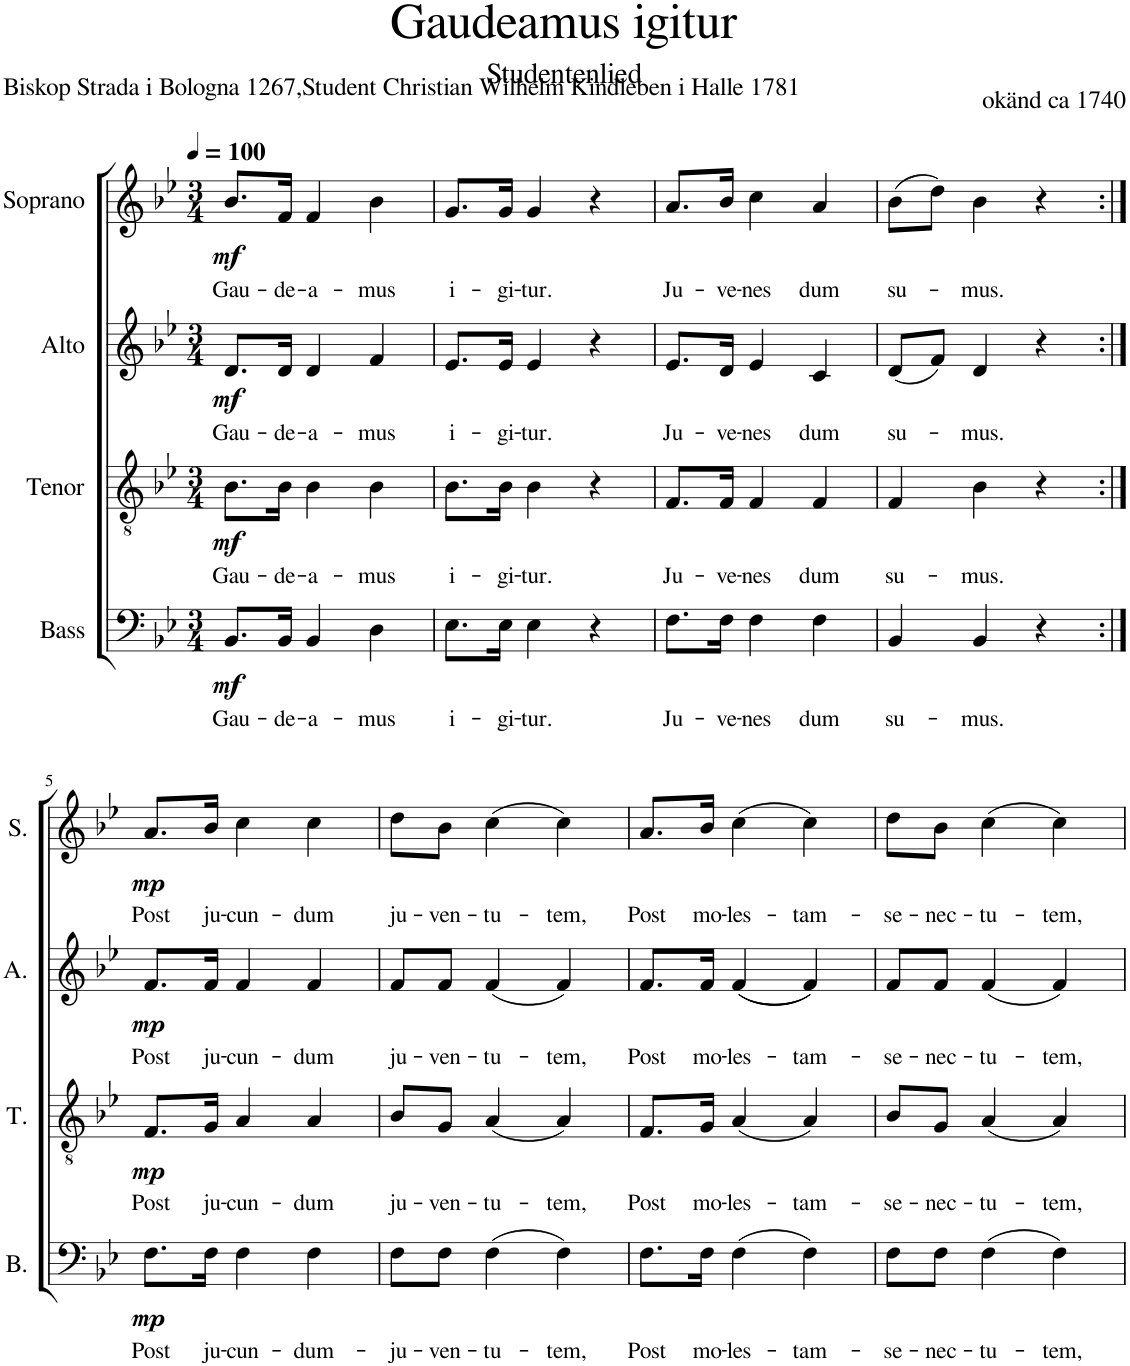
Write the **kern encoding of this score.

**kern	**text	**dynam	**kern	**text	**dynam	**kern	**text	**dynam	**kern	**text	**dynam
*part4	*part4	*part4	*part3	*part3	*part3	*part2	*part2	*part2	*part1	*part1	*part1
*staff4	*staff4	*staff4	*staff3	*staff3	*staff3	*staff2	*staff2	*staff2	*staff1	*staff1	*staff1
*I"Bass	*	*	*I"Tenor	*	*	*I"Alto	*	*	*I"Soprano	*	*
*I'B.	*	*	*I'T.	*	*	*I'A.	*	*	*I'S.	*	*
*clefF4	*	*	*clefGv2	*	*	*clefG2	*	*	*clefG2	*	*
*k[b-e-]	*	*	*k[b-e-]	*	*	*k[b-e-]	*	*	*k[b-e-]	*	*
*M3/4	*	*	*M3/4	*	*	*M3/4	*	*	*M3/4	*	*
*MM100	*	*	*MM100	*	*	*MM100	*	*	*MM100	*	*
=1	=1	=1	=1	=1	=1	=1	=1	=1	=1	=1	=1
!	!LO:LY:b	!LO:DY:b	!	!LO:LY:b	!LO:DY:b	!	!LO:LY:b	!LO:DY:b	!	!LO:LY:b	!LO:DY:b
8.BB-/L	Gau-	mf	8.B-\L	Gau-	mf	8.d/L	Gau-	mf	8.b-/L	Gau-	mf
!	!LO:LY:b	!	!	!LO:LY:b	!	!	!LO:LY:b	!	!	!LO:LY:b	!
16BB-/Jk	-de-	.	16B-\Jk	-de-	.	16d/Jk	-de-	.	16f/Jk	-de-	.
!	!LO:LY:b	!	!	!LO:LY:b	!	!	!LO:LY:b	!	!	!LO:LY:b	!
4BB-/	-a-	.	4B-\	-a-	.	4d/	-a-	.	4f/	-a-	.
!	!LO:LY:b	!	!	!LO:LY:b	!	!	!LO:LY:b	!	!	!LO:LY:b	!
4D\	-mus	.	4B-\	-mus	.	4f/	-mus	.	4b-\	-mus	.
=2	=2	=2	=2	=2	=2	=2	=2	=2	=2	=2	=2
!	!LO:LY:b	!	!	!LO:LY:b	!	!	!LO:LY:b	!	!	!LO:LY:b	!
8.E-\L	i-	.	8.B-\L	i-	.	8.e-/L	i-	.	8.g/L	i-	.
!	!LO:LY:b	!	!	!LO:LY:b	!	!	!LO:LY:b	!	!	!LO:LY:b	!
16E-\Jk	-gi-	.	16B-\Jk	-gi-	.	16e-/Jk	-gi-	.	16g/Jk	-gi-	.
!	!LO:LY:b	!	!	!LO:LY:b	!	!	!LO:LY:b	!	!	!LO:LY:b	!
4E-\	-tur.	.	4B-\	-tur.	.	4e-/	-tur.	.	4g/	-tur.	.
4r	.	.	4r	.	.	4r	.	.	4r	.	.
=3	=3	=3	=3	=3	=3	=3	=3	=3	=3	=3	=3
!	!LO:LY:b	!	!	!LO:LY:b	!	!	!LO:LY:b	!	!	!LO:LY:b	!
8.F\L	Ju-	.	8.F/L	Ju-	.	8.e-/L	Ju-	.	8.a/L	Ju-	.
!	!LO:LY:b	!	!	!LO:LY:b	!	!	!LO:LY:b	!	!	!LO:LY:b	!
16F\Jk	-ve-	.	16F/Jk	-ve-	.	16d/Jk	-ve-	.	16b-/Jk	-ve-	.
!	!LO:LY:b	!	!	!LO:LY:b	!	!	!LO:LY:b	!	!	!LO:LY:b	!
4F\	-nes	.	4F/	-nes	.	4e-/	-nes	.	4cc\	-nes	.
!	!LO:LY:b	!	!	!LO:LY:b	!	!	!LO:LY:b	!	!	!LO:LY:b	!
4F\	dum	.	4F/	dum	.	4c/	dum	.	4a/	dum	.
=4	=4	=4	=4	=4	=4	=4	=4	=4	=4	=4	=4
!	!LO:LY:b	!	!	!LO:LY:b	!	!	!LO:LY:b	!	!	!LO:LY:b	!
4BB-/	su-	.	4F/	su-	.	(8d/L	su-	.	(8b-\L	su-	.
.	.	.	.	.	.	8f/J)	.	.	8dd\J)	.	.
!	!LO:LY:b	!	!	!LO:LY:b	!	!	!LO:LY:b	!	!	!LO:LY:b	!
4BB-/	-mus.	.	4B-\	-mus.	.	4d/	-mus.	.	4b-\	-mus.	.
4r	.	.	4r	.	.	4r	.	.	4r	.	.
!!LO:LB:g=z
=5:|!	=5:|!	=5:|!	=5:|!	=5:|!	=5:|!	=5:|!	=5:|!	=5:|!	=5:|!	=5:|!	=5:|!
!	!LO:LY:b	!LO:DY:b	!	!LO:LY:b	!LO:DY:b	!	!LO:LY:b	!LO:DY:b	!	!LO:LY:b	!LO:DY:b
8.F\L	Post	mp	8.F/L	Post	mp	8.f/L	Post	mp	8.a/L	Post	mp
!	!LO:LY:b	!	!	!LO:LY:b	!	!	!LO:LY:b	!	!	!LO:LY:b	!
16F\Jk	ju-	.	16G/Jk	ju-	.	16f/Jk	ju-	.	16b-/Jk	ju-	.
!	!LO:LY:b	!	!	!LO:LY:b	!	!	!LO:LY:b	!	!	!LO:LY:b	!
4F\	-cun-	.	4A/	-cun-	.	4f/	-cun-	.	4cc\	-cun-	.
!	!LO:LY:b	!	!	!LO:LY:b	!	!	!LO:LY:b	!	!	!LO:LY:b	!
4F\	-dum-	.	4A/	-dum	.	4f/	-dum	.	4cc\	-dum	.
=6	=6	=6	=6	=6	=6	=6	=6	=6	=6	=6	=6
!	!LO:LY:b	!	!	!LO:LY:b	!	!	!LO:LY:b	!	!	!LO:LY:b	!
8F\L	-ju-	.	8B-/L	ju-	.	8f/L	ju-	.	8dd\L	ju-	.
!	!LO:LY:b	!	!	!LO:LY:b	!	!	!LO:LY:b	!	!	!LO:LY:b	!
8F\J	-ven-	.	8G/J	-ven-	.	8f/J	-ven-	.	8b-\J	-ven-	.
!	!LO:LY:b	!	!	!LO:LY:b	!	!	!LO:LY:b	!	!	!LO:LY:b	!
(4F\	-tu-	.	(4A/	-tu-	.	(4f/	-tu-	.	(4cc\	-tu-	.
!	!LO:LY:b	!	!	!LO:LY:b	!	!	!LO:LY:b	!	!	!LO:LY:b	!
4F\)	-tem,	.	4A/)	-tem,	.	4f/)	-tem,	.	4cc\)	-tem,	.
=7	=7	=7	=7	=7	=7	=7	=7	=7	=7	=7	=7
!	!LO:LY:b	!	!	!LO:LY:b	!	!	!LO:LY:b	!	!	!LO:LY:b	!
8.F\L	Post	.	8.F/L	Post	.	8.f/L	Post	.	8.a/L	Post	.
!	!LO:LY:b	!	!	!LO:LY:b	!	!	!LO:LY:b	!	!	!LO:LY:b	!
16F\Jk	mo-	.	16G/Jk	mo-	.	16f/Jk	mo-	.	16b-/Jk	mo-	.
!	!LO:LY:b	!	!	!LO:LY:b	!	!	!LO:LY:b	!	!	!LO:LY:b	!
(4F\	-les-	.	(4A/	-les-	.	((4f/	-les-	.	(4cc\	-les-	.
!	!LO:LY:b	!	!	!LO:LY:b	!	!	!LO:LY:b	!	!	!LO:LY:b	!
4F\)	-tam-	.	4A/)	-tam-	.	4f/))	-tam-	.	4cc\)	-tam-	.
=8	=8	=8	=8	=8	=8	=8	=8	=8	=8	=8	=8
!	!LO:LY:b	!	!	!LO:LY:b	!	!	!LO:LY:b	!	!	!LO:LY:b	!
8F\L	-se-	.	8B-/L	-se-	.	8f/L	-se-	.	8dd\L	-se-	.
!	!LO:LY:b	!	!	!LO:LY:b	!	!	!LO:LY:b	!	!	!LO:LY:b	!
8F\J	-nec-	.	8G/J	-nec-	.	8f/J	-nec-	.	8b-\J	-nec-	.
!	!LO:LY:b	!	!	!LO:LY:b	!	!	!LO:LY:b	!	!	!LO:LY:b	!
(4F\	-tu-	.	(4A/	-tu-	.	(4f/	-tu-	.	(4cc\	-tu-	.
!	!LO:LY:b	!	!	!LO:LY:b	!	!	!LO:LY:b	!	!	!LO:LY:b	!
4F\)	-tem,	.	4A/)	-tem,	.	4f/)	-tem,	.	4cc\)	-tem,	.
=	=	=	=	=	=	=	=	=	=	=	=
*-	*-	*-	*-	*-	*-	*-	*-	*-	*-	*-	*-
